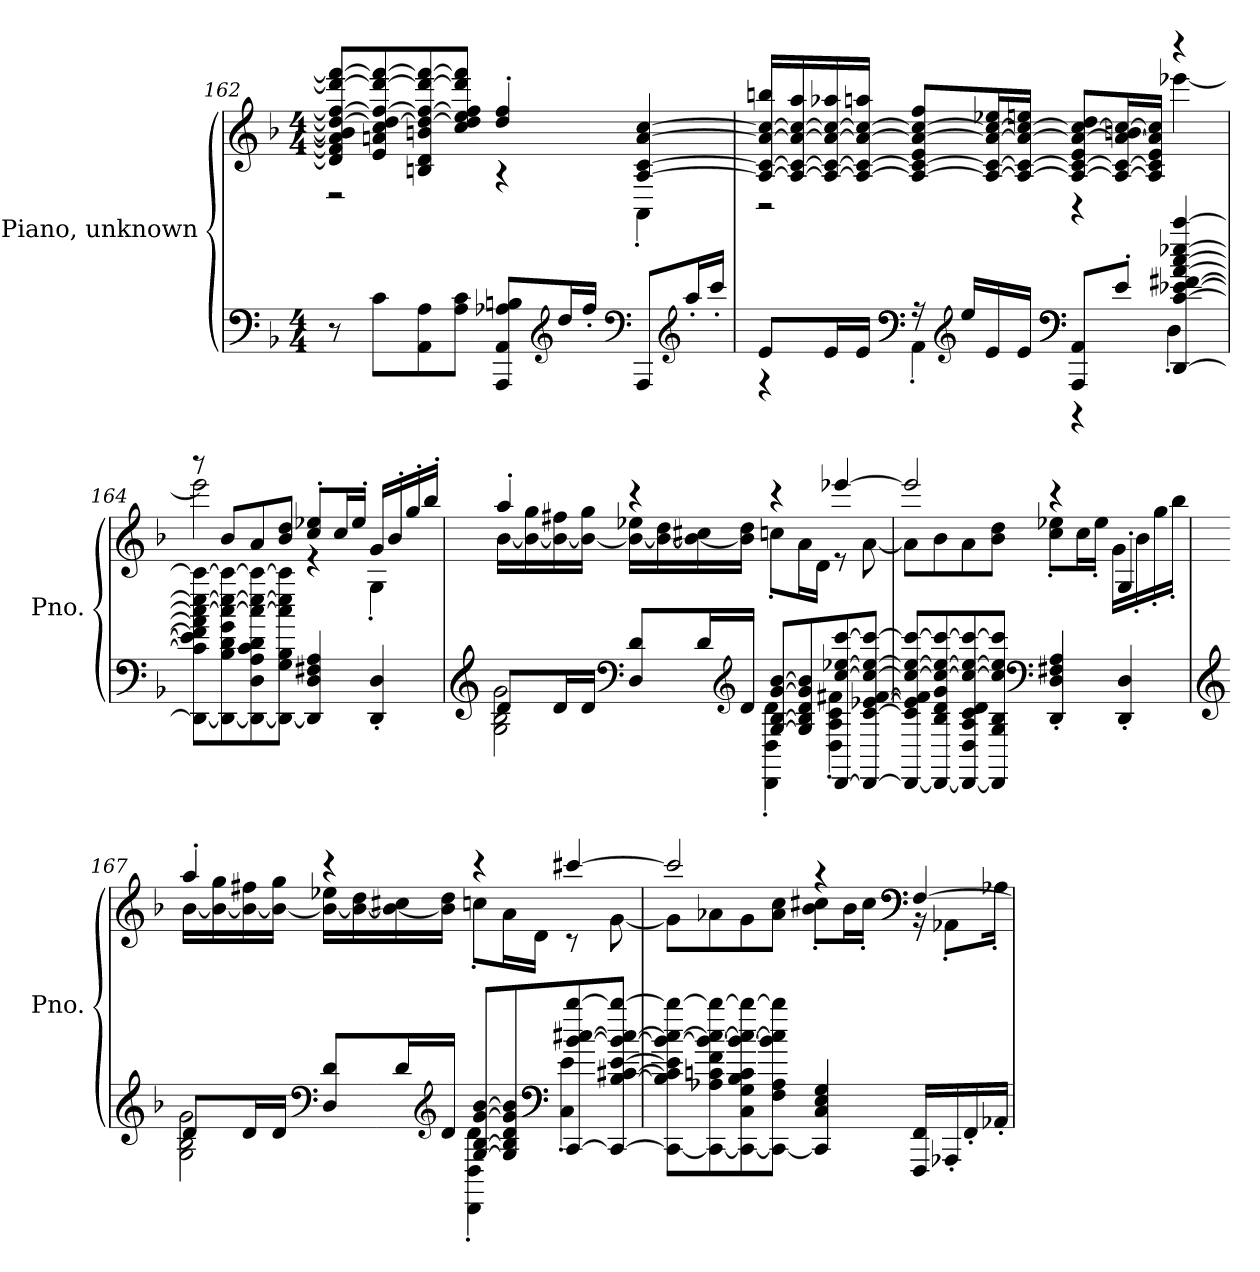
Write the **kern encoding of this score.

**kern	**kern
*part1	*part1
*staff2	*staff1
*I"Piano, unknown	*
*I'Pno.	*
*clefF4	*clefG2
*k[b-]	*k[b-]
*M4/4	*M4/4
=162	=162
*	*^
8r	8d/] 8f/] 8a-/] 8b/] 8dd/_ 8ff/_ 8ddd/_ 8fff/_L	2r
8c\L	8e/ 8an/ 8cc/ 8dd/_ 8ff/_ 8ddd/_ 8fff/_	.
8AA\ 8A\	8Bn/ 8d/ 8bn/ 8dd/_ 8ff/_ 8ddd/_ 8fff/_	.
8A\ 8c\J	8cc/ 8dd/] 8ee/ 8ff/] 8ddd/] 8fff/]J	.
8AAA/ 8AA/ 8A-X/ 8Bn/L	4dd/' 4ff/'	4r
*clefG2	*	*
16dd/L	.	.
16ff'/JJ	.	.
*clefF4	*	*
8AAA/L	[4A/ [4c/ [4a/ [4cc/	4AA'\
*clefG2	*	*
16aa'/L	.	.
16ccc'/JJ	.	.
!!LO:LB:g=z	!!
=163	=163	=163
*^	*	*
8e/L	4r	16A/_ 16c/_ 16a/_ 16cc/_ 16bbn/LL	2r
.	.	16A/_ 16c/_ 16a/_ 16cc/_ 16aa/	.
16e/L	.	16A/_ 16c/_ 16a/_ 16cc/_ 16aa-X/	.
16e/JJ	.	16A/_ 16c/_ 16a/_ 16cc/_ 16aan/JJ	.
*clefF4	*	*	*
16r	4AA'\	8A/_ 8c/_ 8e/ 8a/_ 8cc/_ 8ff/L	.
*clefG2	*	*	*
16ee/LL	.	.	.
16e/	.	16A/_ 16c/_ 16a/_ 16cc/_ 16ee-X/L	.
16e/JJ	.	16A/_ 16c/_ 16a/_ 16cc/_ 16een/JJ	.
*clefF4	*	*	*
8AAA/ 8AA/L	4r	8A/_ 8c/_ 8e/ 8a/_ 8cc/_ 8dd/L	4r
8e'/J	.	16A/_ 16c/_ 16a/_ 16bn/ 16cc/_L	.
.	.	16A/] 16c/] 16e/ 16a/] 16cc/]JJ	.
[4DD/ [4c/ [4e-X/ [4f#X/ [4a/ [4cc/ [4ee-X/ [4ccc/	4D'\	4r	[4eee-X\
*v	*v	*	*
=164	=164	=164
8DD\_ 8c\] 8e-\] 8f#\] 8a\] 8cc\_ 8ee-\_ 8ccc\_L	8r	2eee-\]
8DD\_ 8B-\ 8d\ 8g\ 8cc\_ 8ee-\_ 8ccc\_	8b-/L	.
8DD\_ 8D\ 8A\ 8c\ 8d\ 8cc\_ 8ee-\_ 8ccc\_	8a/	.
8DD\_ 8G\ 8B-\ 8cc\] 8ee-\] 8ccc\]J	8b-/ 8dd/J	.
4DD/] 4D/ 4F#X/ 4A/	8cc/' 8ee-X/'L	4r
.	16cc/L	.
.	16ee-'/JJ	.
4DD/' 4D/'	16g/LL	4G'\
.	16b-'/	.
.	16gg'/	.
.	16bb-'/JJ	.
!!LO:LB:g=z	!!
=165	=165	=165
*clefG2	*	*
*^	*	*
8d/L	2G\ 2B-\ 2g\	4aa'/	[16b-\LL
.	.	.	16b-\_ 16gg\
16d/L	.	.	16b-\_ 16ff#X\
16d/JJ	.	.	16b-\_ 16gg\JJ
*clefF4	*	*	*
8D/ 8d/L	.	4r	16b-\_ 16ee-X\LL
.	.	.	16b-\_ 16dd\
16d/L	.	.	16b-\_ 16cc#X\
*clefG2	*	*	*
16d/JJ	.	.	16b-\] 16dd\JJ
[8G/ [8B-/ [8g/ [8b-/L	4DD\' 4D\' 4d\'	4r	8ccn'\L
8G/] 8B-/] 8d/ 8g/] 8b-/]	.	.	16a\L
.	.	.	16d\JJ
[8DD/ [8cc/ [8ee-X/ [8ccc/	4D\' 4A\' 4c\' 4f#X\'	[4eee-X/	8r
8DD/_ [8c/ [8e-X/ [8f#/ 8cc/_ 8ee-/_ 8ccc/_J	.	.	[8a\
*v	*v	*	*
=166	=166	=166
8DD/_ 8c/] 8e-/] 8f#/] 8cc/_ 8ee-/_ 8ccc/_L	2eee-/]	8a\L]
8DD/_ 8B-/ 8d/ 8g/ 8cc/_ 8ee-/_ 8ccc/_	.	8b-\
8DD/_ 8D/ 8A/ 8c/ 8d/ 8cc/_ 8ee-/_ 8ccc/_	.	8a\
8DD/] 8G/ 8B-/ 8cc/] 8ee-/] 8ccc/]J	.	8b-\ 8dd\J
*clefF4	*	*
4DD/' 4D/' 4F#X/' 4A/'	4r	8cc\' 8ee-X\'L
.	.	16cc\L
.	.	16ee-'\JJ
4DD/' 4D/'	4G'/	16g\LL
.	.	16b-'\
.	.	16gg'\
.	.	16bb-'\JJ
!!LO:LB:g=z	!!
=167	=167	=167
*clefG2	*	*
*^	*	*
8d/L	2G\ 2B-\ 2g\	4aa'/	[16b-\LL
.	.	.	16b-\_ 16gg\
16d/L	.	.	16b-\_ 16ff#X\
16d/JJ	.	.	16b-\_ 16gg\JJ
*clefF4	*	*	*
8D/ 8d/L	.	4r	16b-\_ 16ee-X\LL
.	.	.	16b-\_ 16dd\
16d/L	.	.	16b-\_ 16cc#X\
*clefG2	*	*	*
16d/JJ	.	.	16b-\] 16dd\JJ
[8G/ [8B-/ [8g/ [8b-/L	4DD\' 4D\' 4d\'	4r	8ccn'\L
8G/] 8B-/] 8d/ 8g/] 8b-/]	.	.	16a\L
.	.	.	16d\JJ
*clefF4	*	*	*
[8CC/ [8b-/ [8cc#X/ [8bb-/	4C\' 4e\'	[4ccc#X/	8r
8CC/_ [8B-/ [8c#X/ [8e/ 8b-/_ 8cc#/_ 8bb-/_J	.	.	[8g\
*v	*v	*	*
!!LO:LB:g=z	!!
=168	=168	=168
8CC\_ 8B-\] 8c#\] 8e\] 8b-\_ 8cc#\_ 8bb-\_L	2ccc#/]	8g\L]
8CC\_ 8A-X\ 8cn\ 8f\ 8b-\_ 8cc#\_ 8bb-\_	.	8a-X\
8CC\_ 8C\ 8G\ 8B-\ 8c\ 8b-\_ 8cc#\_ 8bb-\_	.	8g\
8CC\_ 8F\ 8A-\ 8b-\] 8cc#\] 8bb-\]J	.	8a-\ 8cc\J
4CC/] 4C/ 4E/ 4G/	4r	8b-\' 8cc#X\'L
.	.	16b-\L
.	.	16cc#'\JJ
*	*clefF4	*
16FFF/ 16FF/LL	[4F/	16r
16AAA-X'/	.	8AA-X'\L
16FF'/	.	.
16AA-X'/JJ	.	16A-X'\Jk
*	*v	*v
=	=
*-	*-
